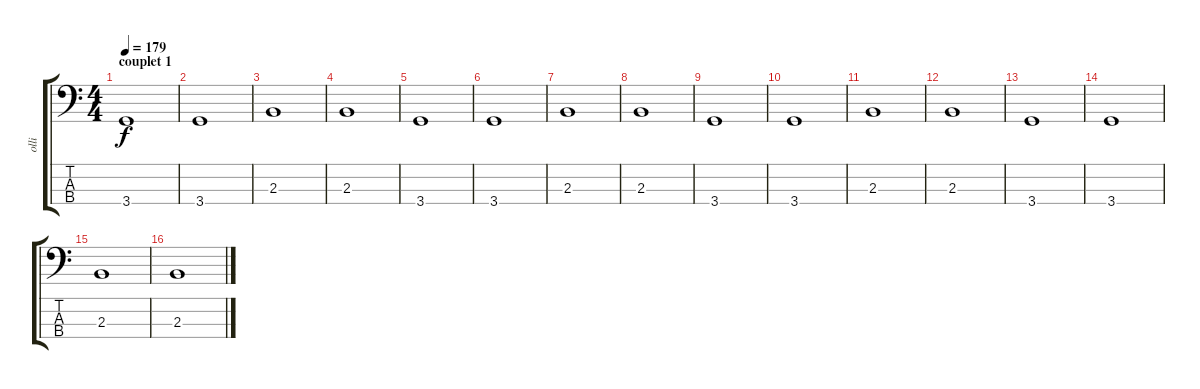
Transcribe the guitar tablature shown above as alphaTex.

\track ("olli" "olli") {instrument electricbassfinger}
\staff {score tabs}
\tuning (G2 D2 A1 E1) {hide}
\ts (4 4)
\section ("" "couplet 1")
\tempo 179
\clef f4
\ks c
3.4.1{dy f} |
3.4.1 |
2.3.1 |
2.3.1 |
3.4.1 |
3.4.1 |
2.3.1 |
2.3.1 |
3.4.1 |
3.4.1 |
2.3.1 |
2.3.1 |
3.4.1 |
3.4.1 |
2.3.1 |
2.3.1
